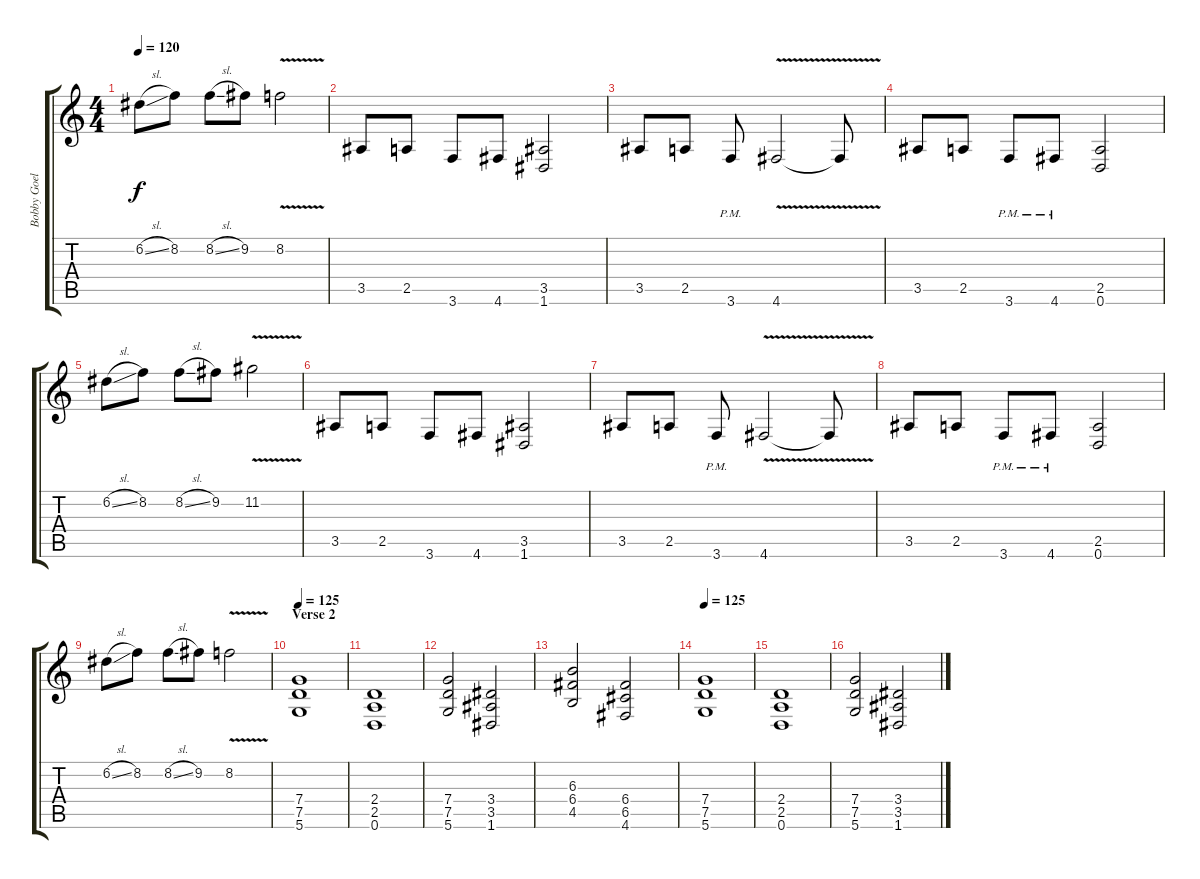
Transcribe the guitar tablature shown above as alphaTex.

\track ("Bobby Goelble" "Bobby Goel") {instrument distortionguitar}
\staff {score tabs}
\tuning (D4 A3 F3 C3 G2 D2) {hide}
\ts (4 4)
\tempo 120
\clef g2
\ks c
6.2{sl}.8{dy f} 8.2.8 8.2{sl}.8 9.2.8 8.2{v}.2 |
3.5.8{instrument distortionguitar} 2.5.8 3.6.8 4.6.8 (3.5 1.6).2 |
3.5.8 2.5.8 3.6{pm}.8 4.6{v}.2 4.6{t}.8 |
3.5.8 2.5.8 3.6{pm}.8 4.6{pm}.8 (2.5 0.6).2 |
6.2{sl}.8 8.2.8 8.2{sl}.8 9.2.8 11.2{v}.2 |
3.5.8{instrument distortionguitar} 2.5.8 3.6.8 4.6.8 (3.5 1.6).2 |
3.5.8 2.5.8 3.6{pm}.8 4.6{v}.2 4.6{t}.8 |
3.5.8 2.5.8 3.6{pm}.8 4.6{pm}.8 (2.5 0.6).2 |
6.2{sl}.8 8.2.8 8.2{sl}.8 9.2.8 8.2{v}.2 |
\section ("" "Verse 2")
\tempo 125
(7.4 7.5 5.6).1 |
(2.4 2.5 0.6).1 |
(7.4 7.5 5.6).2 (3.4 3.5 1.6).2 |
(6.3 6.4 4.5).2 (6.4 6.5 4.6).2 |
\tempo 125
(7.4 7.5 5.6).1 |
(2.4 2.5 0.6).1 |
(7.4 7.5 5.6).2 (3.4 3.5 1.6).2
